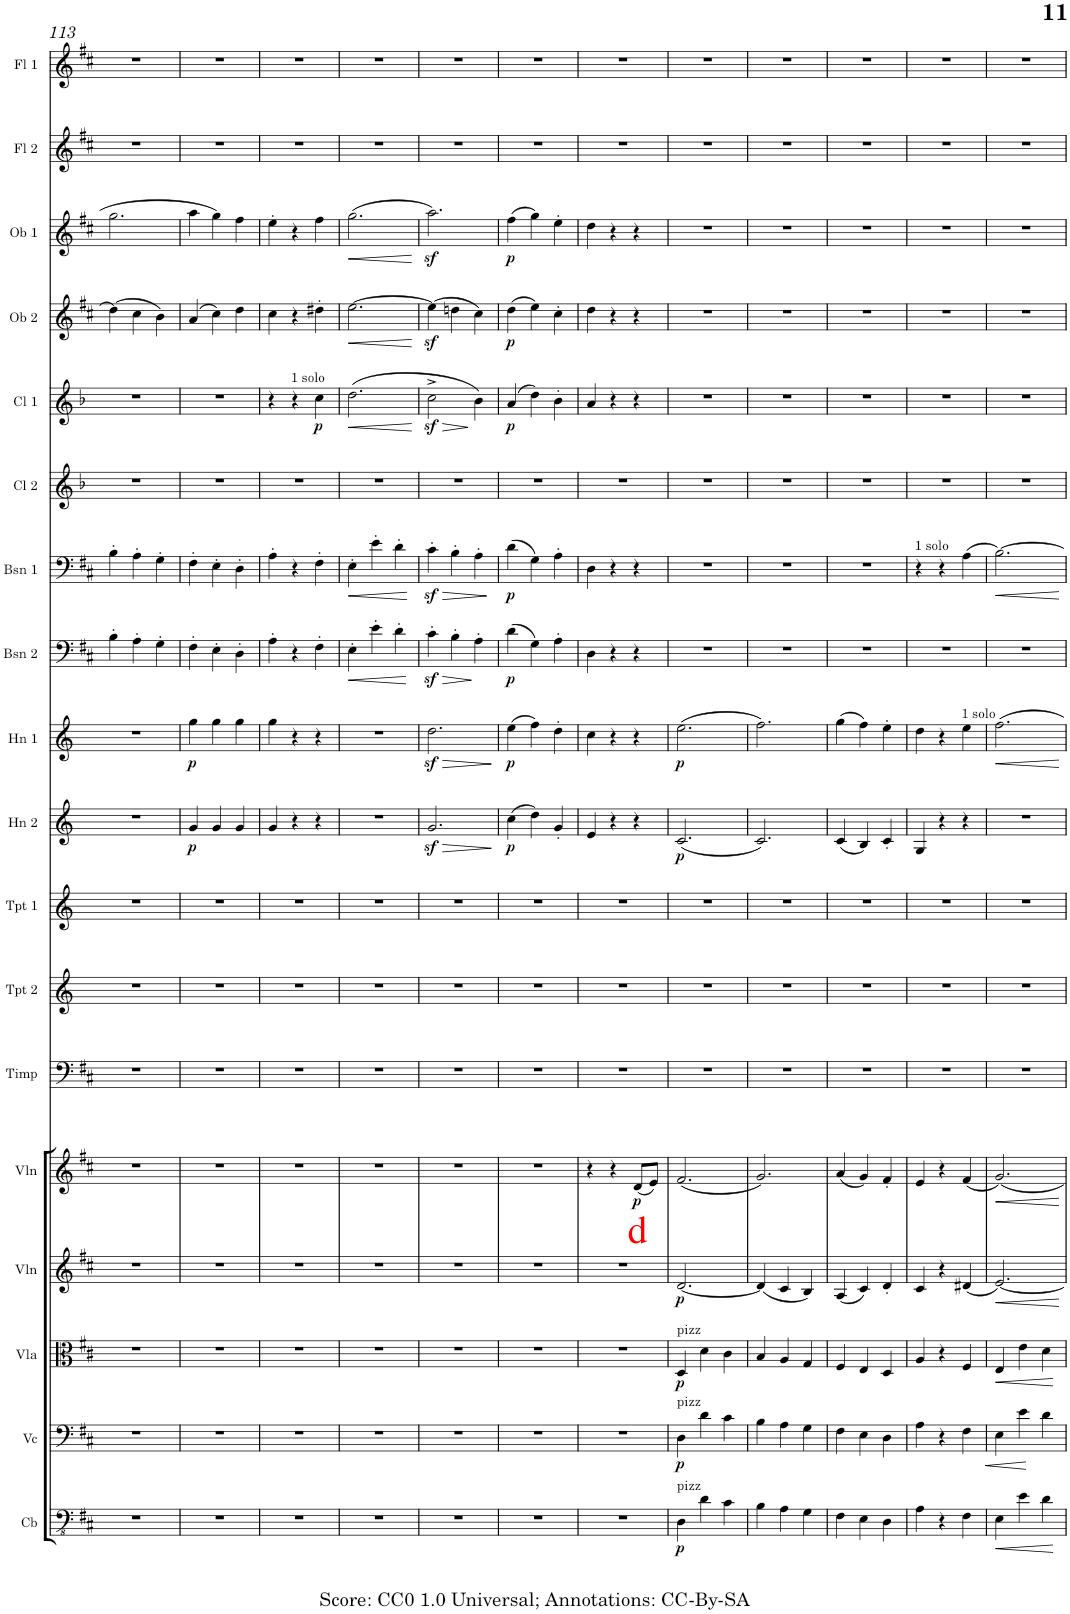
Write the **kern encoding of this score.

**kern	**dynam	**kern	**dynam	**kern	**dynam	**kern	**dynam	**kern	**text	**dynam	**kern	**kern	**kern	**kern	**dynam	**kern	**dynam	**kern	**dynam	**kern	**dynam	**kern	**kern	**dynam	**kern	**dynam	**kern	**dynam	**kern	**kern
*part18	*part18	*part17	*part17	*part16	*part16	*part15	*part15	*part14	*part14	*part14	*part13	*part12	*part11	*part10	*part10	*part9	*part9	*part8	*part8	*part7	*part7	*part6	*part5	*part5	*part4	*part4	*part3	*part3	*part2	*part1
*staff18	*staff18	*staff17	*staff17	*staff16	*staff16	*staff15	*staff15	*staff14	*staff14	*staff14	*staff13	*staff12	*staff11	*staff10	*staff10	*staff9	*staff9	*staff8	*staff8	*staff7	*staff7	*staff6	*staff5	*staff5	*staff4	*staff4	*staff3	*staff3	*staff2	*staff1
*I"Contrabass	*	*I"Violoncello	*	*I"Viola	*	*I"Violin	*	*I"Violin	*	*	*I"Timpani	*I"D Trumpet 2	*I"D Trumpet 1	*I"D Horn 2	*	*I"D Horn 1	*	*I"Bassoon 2	*	*I"Bassoon 1	*	*I"A Clarinet 2	*I"A Clarinet 1	*	*I"Oboe 2	*	*I"Oboe 1	*	*I"Flute 2	*I"Flute 1
*I'Cb	*	*I'Vc	*	*I'Vla	*	*I'Vln	*	*I'Vln	*	*	*I'Timp	*I'Tpt 2	*I'Tpt 1	*I'Hn 2	*	*I'Hn 1	*	*I'Bsn 2	*	*I'Bsn 1	*	*I'Cl 2	*I'Cl 1	*	*I'Ob 2	*	*I'Ob 1	*	*I'Fl 2	*I'Fl 1
!!LO:PB:g=z
*clefFv4	*	*clefF4	*	*clefC3	*	*clefG2	*	*clefG2	*	*	*clefF4	*clefG2	*clefG2	*clefG2	*	*clefG2	*	*clefF4	*	*clefF4	*	*clefG2	*clefG2	*	*clefG2	*	*clefG2	*	*clefG2	*clefG2
*	*	*	*	*	*	*	*	*	*	*	*	*Trd-1c-2	*Trd-1c-2	*Trd6c10	*	*Trd6c10	*	*	*	*	*	*Trd2c3	*Trd2c3	*	*	*	*	*	*	*
*k[f#c#]	*	*k[f#c#]	*	*k[f#c#]	*	*k[f#c#]	*	*k[f#c#]	*	*	*k[f#c#]	*k[]	*k[]	*k[]	*	*k[]	*	*k[f#c#]	*	*k[f#c#]	*	*k[b-]	*k[b-]	*	*k[f#c#]	*	*k[f#c#]	*	*k[f#c#]	*k[f#c#]
*M3/4	*	*M3/4	*	*M3/4	*	*M3/4	*	*M3/4	*	*	*M3/4	*M3/4	*M3/4	*M3/4	*	*M3/4	*	*M3/4	*	*M3/4	*	*M3/4	*M3/4	*	*M3/4	*	*M3/4	*	*M3/4	*M3/4
=113	=113	=113	=113	=113	=113	=113	=113	=113	=113	=113	=113	=113	=113	=113	=113	=113	=113	=113	=113	=113	=113	=113	=113	=113	=113	=113	=113	=113	=113	=113
2.r	.	2.r	.	2.r	.	2.r	.	2.r	.	.	2.r	2.r	2.r	2.r	.	2.r	.	4B'\	.	4B'\	.	2.r	2.r	.	(4dd\]	.	2.gg\	.	2.r	2.r
.	.	.	.	.	.	.	.	.	.	.	.	.	.	.	.	.	.	4A'\	.	4A'\	.	.	.	.	4cc#\	.	.	.	.	.
.	.	.	.	.	.	.	.	.	.	.	.	.	.	.	.	.	.	4G'\	.	4G'\	.	.	.	.	4b\)	.	.	.	.	.
=114	=114	=114	=114	=114	=114	=114	=114	=114	=114	=114	=114	=114	=114	=114	=114	=114	=114	=114	=114	=114	=114	=114	=114	=114	=114	=114	=114	=114	=114	=114
!	!	!	!	!	!	!	!	!	!	!	!	!	!	!	!LO:DY:b	!	!LO:DY:b	!	!	!	!	!	!	!	!	!	!	!	!	!
2.r	.	2.r	.	2.r	.	2.r	.	2.r	.	.	2.r	2.r	2.r	4g/	p	4gg\	p	4F#'\	.	4F#'\	.	2.r	2.r	.	(4a/	.	4aa\	.	2.r	2.r
.	.	.	.	.	.	.	.	.	.	.	.	.	.	4g/	.	4gg\	.	4E'\	.	4E'\	.	.	.	.	4cc#\)	.	4gg\	.	.	.
.	.	.	.	.	.	.	.	.	.	.	.	.	.	4g/	.	4gg\	.	4D'\	.	4D'\	.	.	.	.	4dd\	.	4ff#\	.	.	.
=115	=115	=115	=115	=115	=115	=115	=115	=115	=115	=115	=115	=115	=115	=115	=115	=115	=115	=115	=115	=115	=115	=115	=115	=115	=115	=115	=115	=115	=115	=115
2.r	.	2.r	.	2.r	.	2.r	.	2.r	.	.	2.r	2.r	2.r	4g/	.	4gg\	.	4A'\	.	4A'\	.	2.r	4r	.	4cc#\	.	4ee'\	.	2.r	2.r
!	!	!	!	!	!	!	!	!	!	!	!	!	!	!	!	!	!	!	!	!	!	!	!LO:TX:a:t=1 solo	!	!	!	!	!	!	!
.	.	.	.	.	.	.	.	.	.	.	.	.	.	4r	.	4r	.	4r	.	4r	.	.	4r	.	4r	.	4r	.	.	.
!	!	!	!	!	!	!	!	!	!	!	!	!	!	!	!	!	!	!	!	!	!	!	!	!LO:DY:b	!	!	!	!	!	!
.	.	.	.	.	.	.	.	.	.	.	.	.	.	4r	.	4r	.	4F#'\	.	4F#'\	.	.	4cc\	p	4dd#X'\	.	4ff#\	.	.	.
=116	=116	=116	=116	=116	=116	=116	=116	=116	=116	=116	=116	=116	=116	=116	=116	=116	=116	=116	=116	=116	=116	=116	=116	=116	=116	=116	=116	=116	=116	=116
!	!	!	!	!	!	!	!	!	!	!	!	!	!	!	!	!	!	!	!LO:HP:b	!	!LO:HP:b	!	!	!LO:HP:b	!	!LO:HP:b	!	!LO:HP:b	!	!
2.r	.	2.r	.	2.r	.	2.r	.	2.r	.	.	2.r	2.r	2.r	2.r	.	2.r	.	4E'\	<	4E'\	<	2.r	(2.dd\	<	[2.ee\	<	(2.gg\	<	2.r	2.r
.	.	.	.	.	.	.	.	.	.	.	.	.	.	.	.	.	.	4e'\	.	4e'\	.	.	.	.	.	.	.	.	.	.
.	.	.	.	.	.	.	.	.	.	.	.	.	.	.	.	.	.	4d'\	.	4d'\	.	.	.	.	.	.	.	.	.	.
.	.	.	.	.	.	.	.	.	.	.	.	.	.	.	.	.	.	.	[	.	[	.	.	[	.	[	.	[	.	.
=117	=117	=117	=117	=117	=117	=117	=117	=117	=117	=117	=117	=117	=117	=117	=117	=117	=117	=117	=117	=117	=117	=117	=117	=117	=117	=117	=117	=117	=117	=117
!	!	!	!	!	!	!	!	!	!	!	!	!	!	!	!LO:HP:b	!	!LO:HP:b	!	!LO:HP:b	!	!LO:HP:b	!	!	!LO:HP:b	!	!	!	!	!	!
2.r	.	2.r	.	2.r	.	2.r	.	2.r	.	.	2.r	2.r	2.r	2.gz</	>	2.ddz<\	>	4c#z<'\	>	4c#z<'\	>	2.r	2ccz<^\	>	(4eez<\]	.	2.aaz<\)	.	2.r	2.r
.	.	.	.	.	.	.	.	.	.	.	.	.	.	.	.	.	.	4B'\	.	4B'\	.	.	.	.	4ddn\	.	.	.	.	.
.	.	.	.	.	.	.	.	.	.	.	.	.	.	.	.	.	.	4A'\	]	4A'\	.	.	4b-\)	]	4cc#\)	.	.	.	.	.
.	.	.	.	.	.	.	.	.	.	.	.	.	.	.	]	.	]	.	.	.	]	.	.	.	.	.	.	.	.	.
=118	=118	=118	=118	=118	=118	=118	=118	=118	=118	=118	=118	=118	=118	=118	=118	=118	=118	=118	=118	=118	=118	=118	=118	=118	=118	=118	=118	=118	=118	=118
!	!	!	!	!	!	!	!	!	!	!	!	!	!	!	!LO:DY:b	!	!LO:DY:b	!	!LO:DY:b	!	!LO:DY:b	!	!	!LO:DY:b	!	!LO:DY:b	!	!LO:DY:b	!	!
2.r	.	2.r	.	2.r	.	2.r	.	2.r	.	.	2.r	2.r	2.r	(4cc\	p	(4ee\	p	(4d\	p	(4d\	p	2.r	(4a/	p	(4dd\	p	(4ff#\	p	2.r	2.r
.	.	.	.	.	.	.	.	.	.	.	.	.	.	4dd\)	.	4ff\)	.	4G\)	.	4G\)	.	.	4dd\)	.	4ee\)	.	4gg\)	.	.	.
.	.	.	.	.	.	.	.	.	.	.	.	.	.	4g'/	.	4dd'\	.	4A'\	.	4A'\	.	.	4b-'\	.	4cc#'\	.	4ee'\	.	.	.
=119	=119	=119	=119	=119	=119	=119	=119	=119	=119	=119	=119	=119	=119	=119	=119	=119	=119	=119	=119	=119	=119	=119	=119	=119	=119	=119	=119	=119	=119	=119
2.r	.	2.r	.	2.r	.	2.r	.	4r	.	.	2.r	2.r	2.r	4e/	.	4cc\	.	4D\	.	4D\	.	2.r	4a/	.	4dd\	.	4dd\	.	2.r	2.r
.	.	.	.	.	.	.	.	4r	.	.	.	.	.	4r	.	4r	.	4r	.	4r	.	.	4r	.	4r	.	4r	.	.	.
!	!	!	!	!	!	!	!	!	!LO:LY:b:color=#FF0000	!LO:DY:b	!	!	!	!	!	!	!	!	!	!	!	!	!	!	!	!	!	!	!	!
.	.	.	.	.	.	.	.	(8d/L	d	p	.	.	.	4r	.	4r	.	4r	.	4r	.	.	4r	.	4r	.	4r	.	.	.
.	.	.	.	.	.	.	.	8e/J)	.	.	.	.	.	.	.	.	.	.	.	.	.	.	.	.	.	.	.	.	.	.
=120	=120	=120	=120	=120	=120	=120	=120	=120	=120	=120	=120	=120	=120	=120	=120	=120	=120	=120	=120	=120	=120	=120	=120	=120	=120	=120	=120	=120	=120	=120
!	!	!	!	!LO:TX:a:t=pizz	!	!	!	!	!	!	!	!	!	!	!	!	!	!	!	!	!	!	!	!	!	!	!	!	!	!
!	!	!LO:TX:a:t=pizz	!	!	!	!	!	!	!	!	!	!	!	!	!	!	!	!	!	!	!	!	!	!	!	!	!	!	!	!
!LO:TX:a:t=pizz	!	!	!	!	!	!	!	!	!	!	!	!	!	!	!	!	!	!	!	!	!	!	!	!	!	!	!	!	!	!
!	!LO:DY:b	!	!LO:DY:b	!	!LO:DY:b	!	!LO:DY:b	!	!	!	!	!	!	!	!LO:DY:b	!	!LO:DY:b	!	!	!	!	!	!	!	!	!	!	!	!	!
4DD\	p	4D\	p	4D/	p	[2.d/	p	(2.f#/	.	.	2.r	2.r	2.r	(2.c/	p	(2.ee\	p	2.r	.	2.r	.	2.r	2.r	.	2.r	.	2.r	.	2.r	2.r
4D\	.	4d\	.	4d\	.	.	.	.	.	.	.	.	.	.	.	.	.	.	.	.	.	.	.	.	.	.	.	.	.	.
4C#\	.	4c#\	.	4c#\	.	.	.	.	.	.	.	.	.	.	.	.	.	.	.	.	.	.	.	.	.	.	.	.	.	.
=121	=121	=121	=121	=121	=121	=121	=121	=121	=121	=121	=121	=121	=121	=121	=121	=121	=121	=121	=121	=121	=121	=121	=121	=121	=121	=121	=121	=121	=121	=121
4BB\	.	4B\	.	4B/	.	(4d/]	.	2.g/)	.	.	2.r	2.r	2.r	2.c/)	.	2.ff\)	.	2.r	.	2.r	.	2.r	2.r	.	2.r	.	2.r	.	2.r	2.r
4AA\	.	4A\	.	4A/	.	4c#/	.	.	.	.	.	.	.	.	.	.	.	.	.	.	.	.	.	.	.	.	.	.	.	.
4GG\	.	4G\	.	4G/	.	4B/)	.	.	.	.	.	.	.	.	.	.	.	.	.	.	.	.	.	.	.	.	.	.	.	.
=122	=122	=122	=122	=122	=122	=122	=122	=122	=122	=122	=122	=122	=122	=122	=122	=122	=122	=122	=122	=122	=122	=122	=122	=122	=122	=122	=122	=122	=122	=122
4FF#\	.	4F#\	.	4F#/	.	(4A/	.	(4a/	.	.	2.r	2.r	2.r	(4c/	.	(4gg\	.	2.r	.	2.r	.	2.r	2.r	.	2.r	.	2.r	.	2.r	2.r
4EE\	.	4E\	.	4E/	.	4c#/)	.	4g/)	.	.	.	.	.	4B/)	.	4ff\)	.	.	.	.	.	.	.	.	.	.	.	.	.	.
4DD\	.	4D\	.	4D/	.	4d'/	.	4f#'/	.	.	.	.	.	4c'/	.	4ee'\	.	.	.	.	.	.	.	.	.	.	.	.	.	.
=123	=123	=123	=123	=123	=123	=123	=123	=123	=123	=123	=123	=123	=123	=123	=123	=123	=123	=123	=123	=123	=123	=123	=123	=123	=123	=123	=123	=123	=123	=123
!	!	!	!	!	!	!	!	!	!	!	!	!	!	!	!	!	!	!	!	!LO:TX:a:t=1 solo	!	!	!	!	!	!	!	!	!	!
4AA\	.	4A\	.	4A/	.	4c#/	.	4e/	.	.	2.r	2.r	2.r	4G/	.	4dd\	.	2.r	.	4r	.	2.r	2.r	.	2.r	.	2.r	.	2.r	2.r
4r	.	4r	.	4r	.	4r	.	4r	.	.	.	.	.	4r	.	4r	.	.	.	4r	.	.	.	.	.	.	.	.	.	.
!	!	!	!	!	!	!	!	!	!	!	!	!	!	!	!	!LO:TX:a:t=1 solo	!	!	!	!	!	!	!	!	!	!	!	!	!	!
!	!	!	!LO:HP:b	!	!	!	!	!	!	!	!	!	!	!	!	!	!	!	!	!	!	!	!	!	!	!	!	!	!	!
4FF#\	.	4F#\	<	4F#/	.	(4d#X/	.	(4f#/	.	.	.	.	.	4r	.	4ee\	.	.	.	(4A\	.	.	.	.	.	.	.	.	.	.
=124	=124	=124	=124	=124	=124	=124	=124	=124	=124	=124	=124	=124	=124	=124	=124	=124	=124	=124	=124	=124	=124	=124	=124	=124	=124	=124	=124	=124	=124	=124
!	!LO:HP:b	!	!	!	!LO:HP:b	!	!LO:HP:b	!	!	!LO:HP:b	!	!	!	!	!	!	!LO:HP:b	!	!	!	!LO:HP:b	!	!	!	!	!	!	!	!	!
4EE\	<	4E\	.	4E/	<	[2.e/)	<	2.g/)	.	<	2.r	2.r	2.r	2.r	.	2.ff\	<	2.r	.	[2.B\)	<	2.r	2.r	.	2.r	.	2.r	.	2.r	2.r
4E\	.	4e\	.	4e\	.	.	.	.	.	.	.	.	.	.	.	.	.	.	.	.	.	.	.	.	.	.	.	.	.	.
4D\	.	4d\	.	4d\	.	.	.	.	.	.	.	.	.	.	.	.	.	.	.	.	.	.	.	.	.	.	.	.	.	.
.	[	.	[	.	[	.	[	.	.	[	.	.	.	.	.	.	[	.	.	.	[	.	.	.	.	.	.	.	.	.
=	=	=	=	=	=	=	=	=	=	=	=	=	=	=	=	=	=	=	=	=	=	=	=	=	=	=	=	=	=	=
*-	*-	*-	*-	*-	*-	*-	*-	*-	*-	*-	*-	*-	*-	*-	*-	*-	*-	*-	*-	*-	*-	*-	*-	*-	*-	*-	*-	*-	*-	*-
